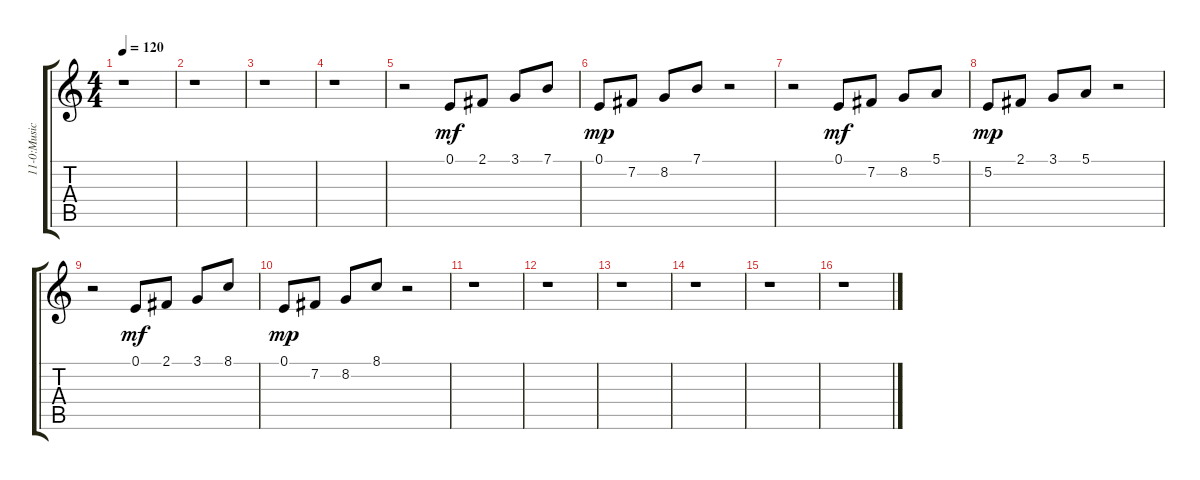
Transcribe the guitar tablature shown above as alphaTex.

\track ("11-0:Music Box" "11-0:Music") {instrument musicbox}
\staff {score tabs}
\tuning (E4 B3 G3 D3 A2 E2) {hide}
\ts (4 4)
\tempo 120
\clef g2
\ks c
r.1{dy f} |
r.1 |
r.1 |
r.1 |
r.2 0.1.8{dy mf} 2.1.8 3.1.8 7.1.8 |
0.1.8{dy mp} 7.2.8 8.2.8 7.1.8 r.2 |
r.2 0.1.8{dy mf} 7.2.8 8.2.8 5.1.8 |
5.2.8{dy mp} 2.1.8 3.1.8 5.1.8 r.2 |
r.2 0.1.8{dy mf} 2.1.8 3.1.8 8.1.8 |
0.1.8{dy mp} 7.2.8 8.2.8 8.1.8 r.2 |
r.1 |
r.1 |
r.1 |
r.1 |
r.1 |
r.1
